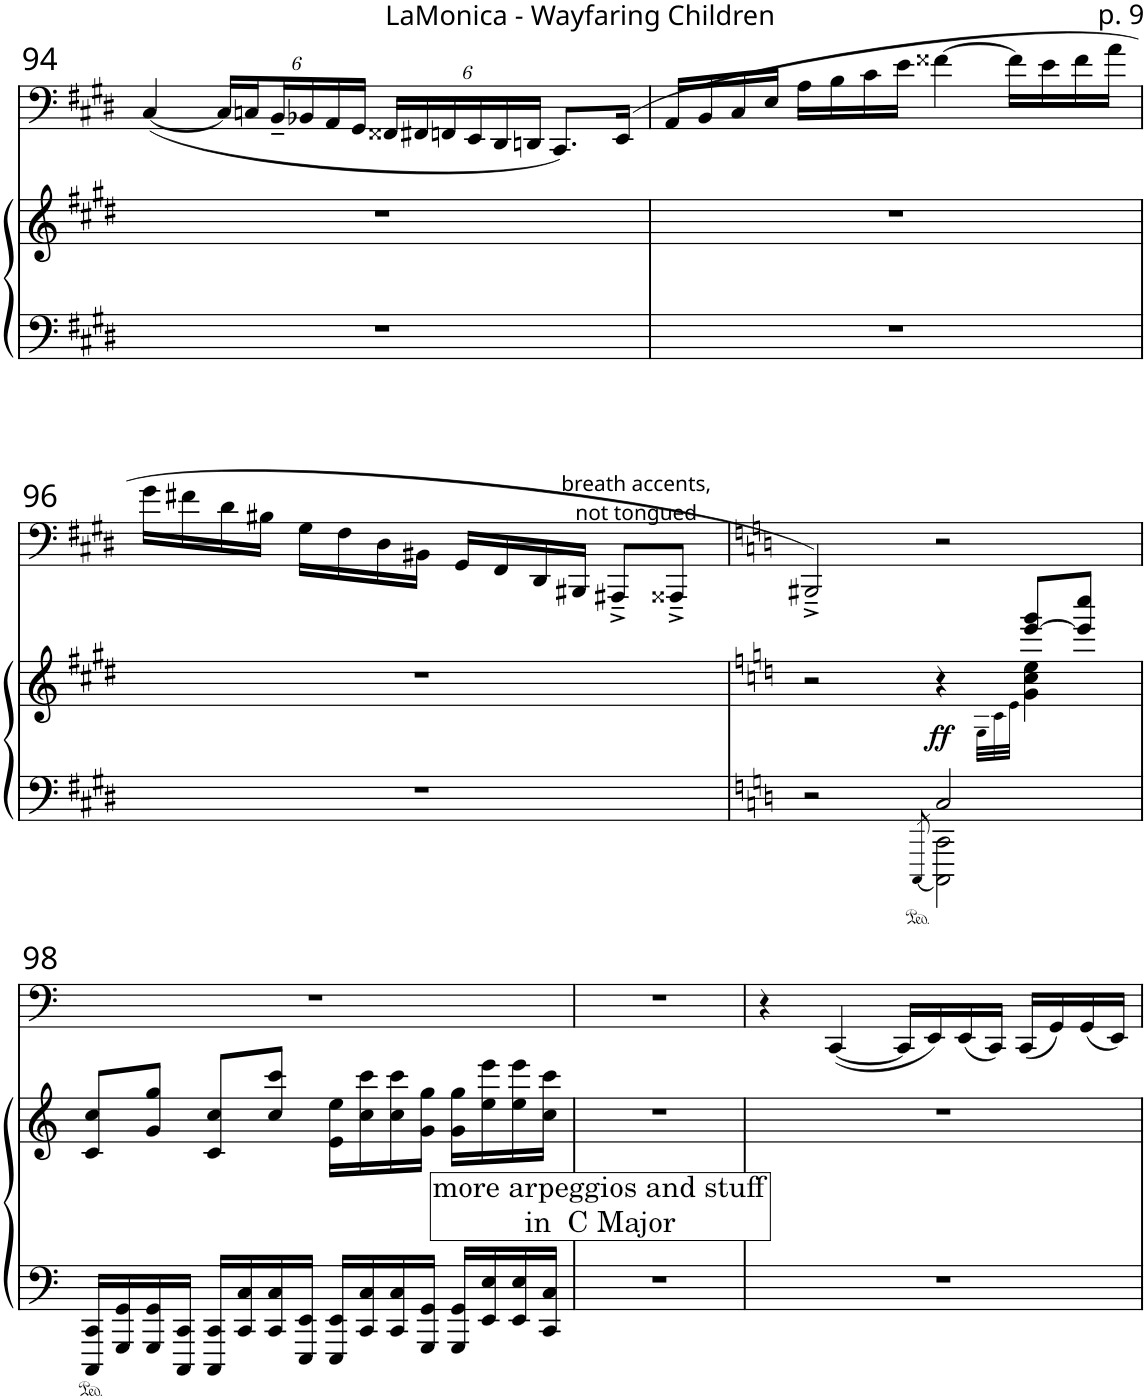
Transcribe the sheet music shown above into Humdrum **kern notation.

**kern	**kern	**dynam	**kern
*part2	*part2	*part2	*part1
*staff3	*staff2	*staff2/3	*staff1
*I"Piano	*	*	*I"Bassoon
*I'Pno	*	*	*I'Bsn
!!LO:PB:g=z
*clefF4	*clefG2	*	*clefF4
*k[f#c#g#d#]	*k[f#c#g#d#]	*	*k[f#c#g#d#]
*M4/4	*M4/4	*	*M4/4
=94	=94	=94	=94
1r	1r	.	([4C#/
*	*	*	*Xbrackettup
.	.	.	24C#/LL]
.	.	.	24Cn/J
.	.	.	24BB~/L
.	.	.	24BB-X/
.	.	.	24AA/
.	.	.	24GG#/JJ
.	.	.	24FF##X/LL
.	.	.	24FF#X/
.	.	.	24FFn/
.	.	.	24EE/
.	.	.	24DD#/
.	.	.	24DDn/JJ
.	.	.	8.CC#/L)
.	.	.	(16EE/Jk
=95	=95	=95	=95
1r	1r	.	16AA/LL
.	.	.	16BB/
.	.	.	16C#/
.	.	.	16E/JJ
.	.	.	16A\LL
.	.	.	16B\
.	.	.	16c#\
.	.	.	16e\JJ
.	.	.	[4f##X\
.	.	.	16f##\LL]
.	.	.	16e\
.	.	.	16f##\
.	.	.	16a\JJ
!!LO:LB:g=z
=96	=96	=96	=96
1r	1r	.	16g#\LL
.	.	.	16f#X\
.	.	.	16d#\
.	.	.	16B#X\JJ
.	.	.	16G#\LL
.	.	.	16F#\
.	.	.	16D#\
.	.	.	16BB#X\JJ
.	.	.	16GG#/LL
.	.	.	16FF#/
.	.	.	16DD#/
.	.	.	16BBB#X/JJ
!	!	!	!LO:TX:a:t=breath accents,
!	!	!	!LO:TX:a:t=not tongued
.	.	.	8AAA#X~^/L
.	.	.	8AAA##X~^/J
=97	=97	=97	=97
*k[]	*k[]	*	*k[]
*^	*^	*	*
2r	2ryy	2r	2.ryy	.	2BBB#X~^/)
.	8qCCC/	.	.	.	.
!	!	!	!	!LO:DY:b	!
2C/	2CCC\ 2CC\	4r	.	ff	2r
.	.	.	32qG\LLL	.	.
.	.	.	32qc\	.	.
.	.	.	32qe\JJJ	.	.
.	.	[8eee/ 8ggg/L	4g\ 4cc\ 4ee\	.	.
.	.	8eee/] 8cccc/J	.	.	.
*v	*v	*	*	*	*
*	*v	*v	*	*
!!LO:LB:g=z
=98	=98	=98	=98
16CCC/ 16CC/LL	8c/ 8cc/L	.	1r
16GGG/ 16GG/	.	.	.
16GGG/ 16GG/	8g/ 8gg/J	.	.
16CCC/ 16CC/JJ	.	.	.
16CCC/ 16CC/LL	8c/ 8cc/L	.	.
16CC/ 16C/	.	.	.
16CC/ 16C/	8cc/ 8ccc/J	.	.
16EEE/ 16EE/JJ	.	.	.
16EEE/ 16EE/LL	16e\ 16ee\LL	.	.
16CC/ 16C/	16cc\ 16ccc\	.	.
16CC/ 16C/	16cc\ 16ccc\	.	.
16GGG/ 16GG/JJ	16g\ 16gg\JJ	.	.
16GGG/ 16GG/LL	16g\ 16gg\LL	.	.
16EE/ 16E/	16ee\ 16eee\	.	.
16EE/ 16E/	16ee\ 16eee\	.	.
16CC/ 16C/JJ	16cc\ 16ccc\JJ	.	.
=99	=99	=99	=99
!LO:TX:a:t=more arpeggios and stuff	!	!	!
!LO:TX:a:t=in  C Major	!	!	!
1r	1r	.	1r
=100	=100	=100	=100
1r	1r	.	4r
.	.	.	([4CC/
.	.	.	16CC/LL]
.	.	.	16EE/)
.	.	.	(16EE/
.	.	.	16CC/JJ)
.	.	.	(16CC/LL
.	.	.	16GG/)
.	.	.	(16GG/
.	.	.	16EE/JJ)
=	=	=	=
*-	*-	*-	*-
